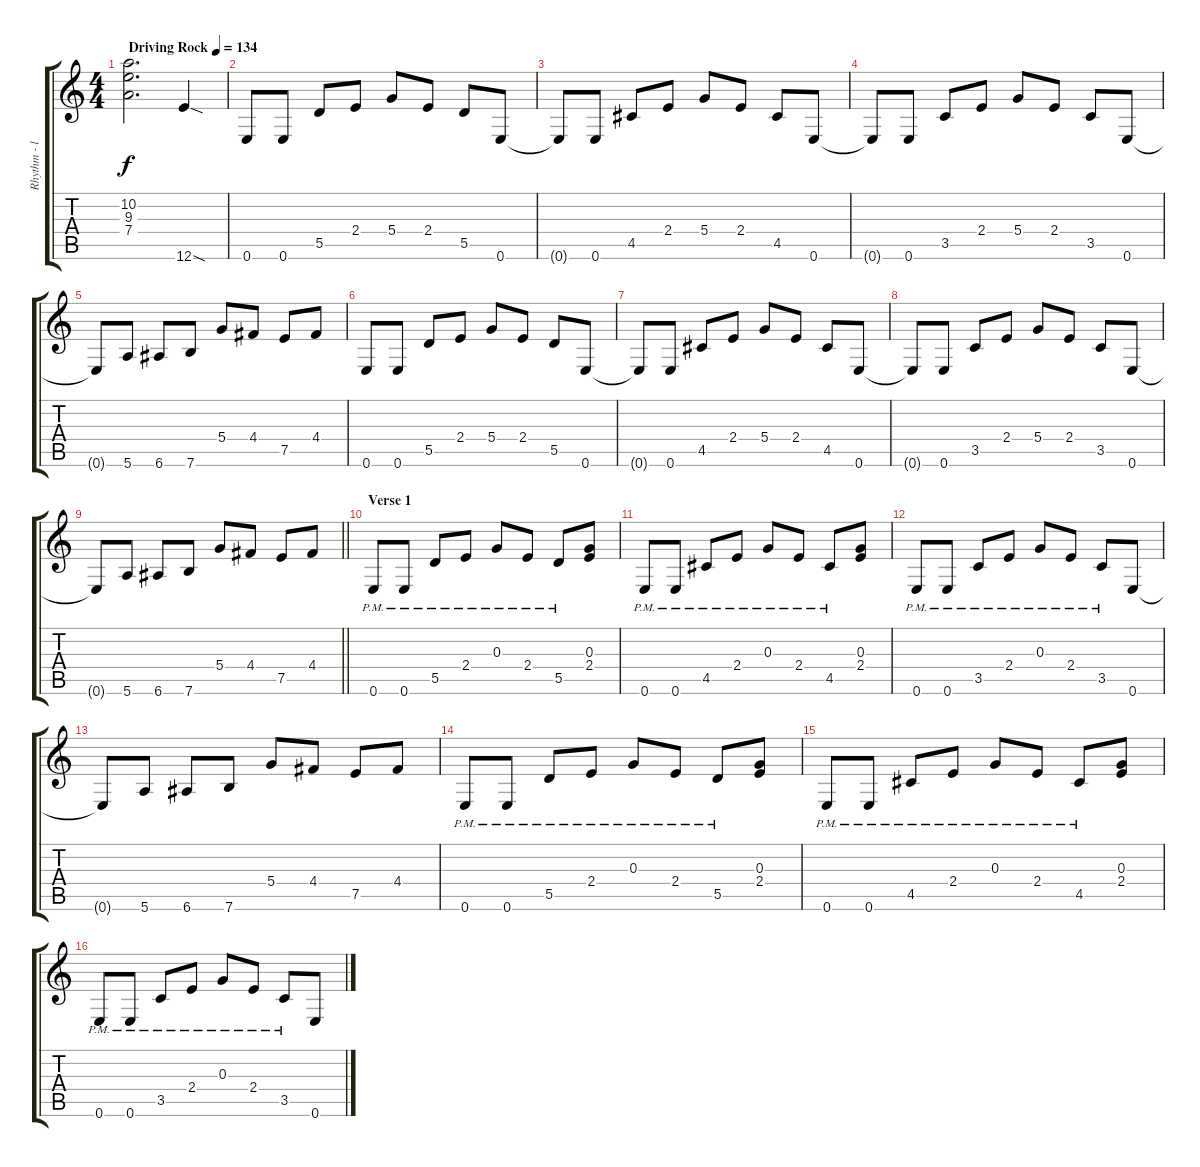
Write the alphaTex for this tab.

\track ("Rhythm - left" "Rhythm - l") {instrument distortionguitar}
\staff {score tabs}
\tuning (E4 B3 G3 D3 A2 E2) {hide}
\ts (4 4)
\tempo (134 "Driving Rock")
\clef g2
\ks c
(10.2 9.3 7.4).2{d dy f instrument distortionguitar} 12.6{sod}.4 |
0.6.8 0.6.8 5.5.8 2.4.8 5.4.8 2.4.8 5.5.8 0.6.8 |
0.6{t}.8 0.6.8 4.5.8 2.4.8 5.4.8 2.4.8 4.5.8 0.6.8 |
0.6{t}.8 0.6.8 3.5.8 2.4.8 5.4.8 2.4.8 3.5.8 0.6.8 |
0.6{t}.8 5.6.8 6.6.8 7.6.8 5.4.8 4.4.8 7.5.8 4.4.8 |
0.6.8 0.6.8 5.5.8 2.4.8 5.4.8 2.4.8 5.5.8 0.6.8 |
0.6{t}.8 0.6.8 4.5.8 2.4.8 5.4.8 2.4.8 4.5.8 0.6.8 |
0.6{t}.8 0.6.8 3.5.8 2.4.8 5.4.8 2.4.8 3.5.8 0.6.8 |
\barLineRight lightlight
0.6{t}.8 5.6.8 6.6.8 7.6.8 5.4.8 4.4.8 7.5.8 4.4.8 |
\section ("" "Verse 1")
0.6{pm}.8 0.6{pm}.8 5.5{pm}.8 2.4{pm}.8 0.3{pm}.8 2.4{pm}.8 5.5{pm}.8 (0.3 2.4).8 |
0.6{pm}.8 0.6{pm}.8 4.5{pm}.8 2.4{pm}.8 0.3{pm}.8 2.4{pm}.8 4.5{pm}.8 (0.3 2.4).8 |
0.6{pm}.8 0.6{pm}.8 3.5{pm}.8 2.4{pm}.8 0.3{pm}.8 2.4{pm}.8 3.5{pm}.8 0.6.8 |
0.6{t}.8 5.6.8 6.6.8 7.6.8 5.4.8 4.4.8 7.5.8 4.4.8 |
0.6{pm}.8 0.6{pm}.8 5.5{pm}.8 2.4{pm}.8 0.3{pm}.8 2.4{pm}.8 5.5{pm}.8 (0.3 2.4).8 |
0.6{pm}.8 0.6{pm}.8 4.5{pm}.8 2.4{pm}.8 0.3{pm}.8 2.4{pm}.8 4.5{pm}.8 (0.3 2.4).8 |
0.6{pm}.8 0.6{pm}.8 3.5{pm}.8 2.4{pm}.8 0.3{pm}.8 2.4{pm}.8 3.5{pm}.8 0.6.8
